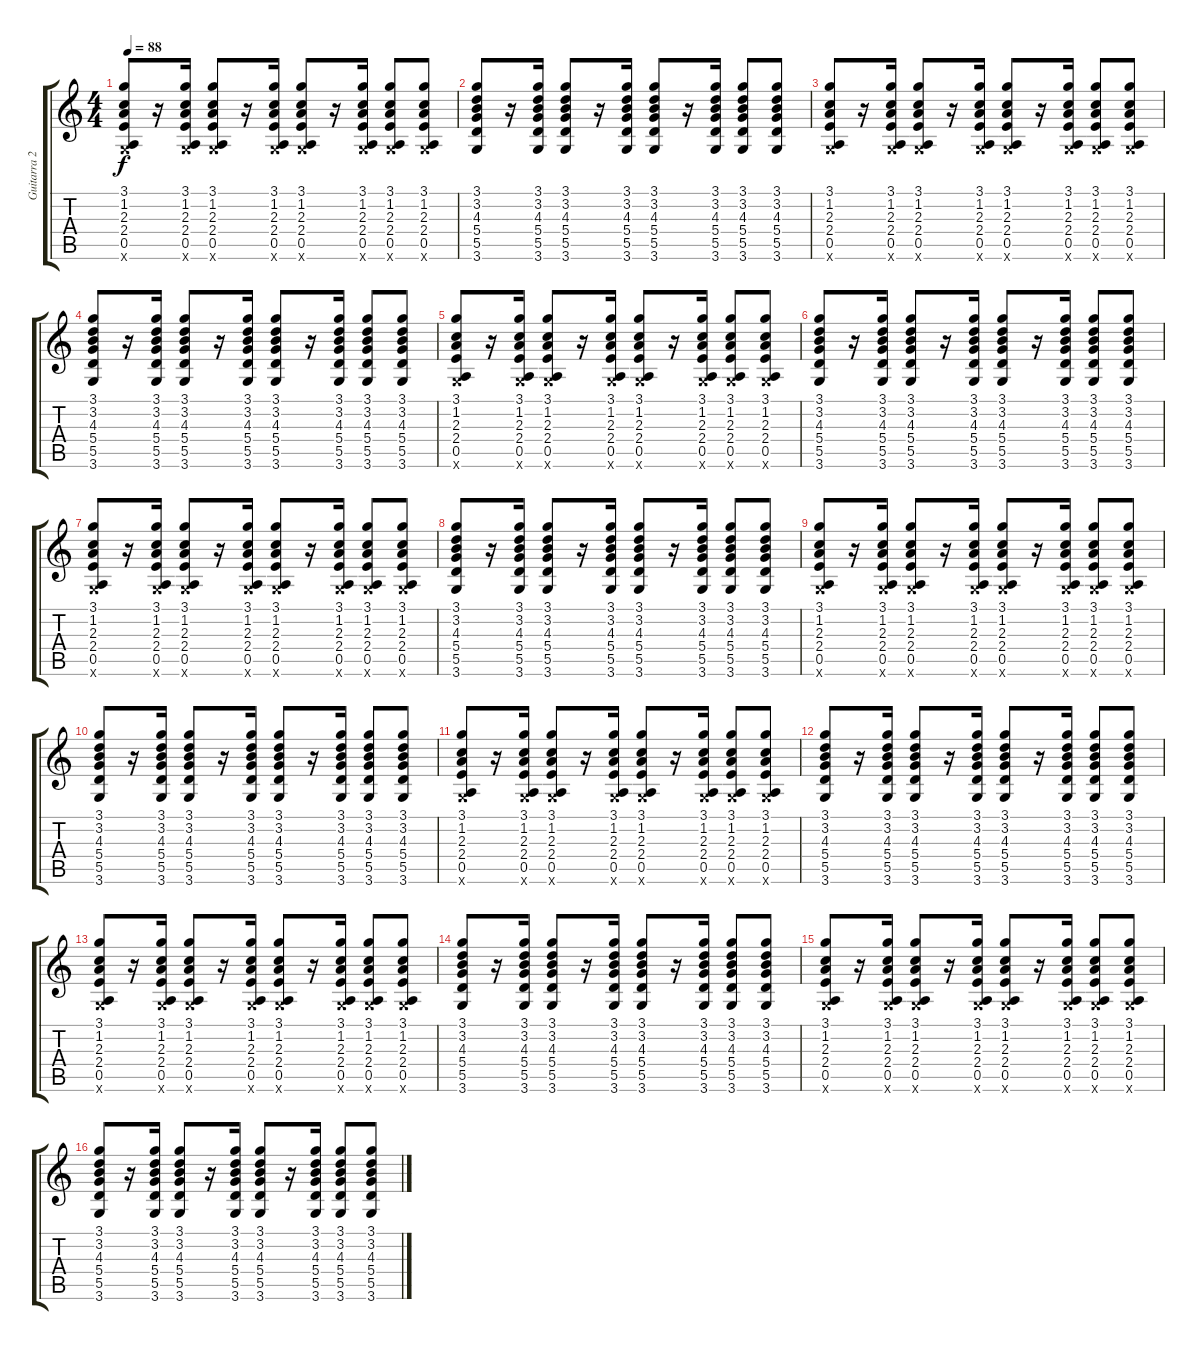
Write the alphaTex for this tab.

\track ("Guitarra 2" "Guitarra 2") {instrument electricguitarjazz}
\staff {score tabs}
\tuning (E4 B3 G3 D3 A2 E2) {hide}
\ts (4 4)
\tempo 88
\clef g2
\ks c
(3.1 1.2 2.3 2.4 0.5 3.6{x}).8{dy f} r.16 (3.1 1.2 2.3 2.4 0.5 3.6{x}).16 (3.1 1.2 2.3 2.4 0.5 3.6{x}).8 r.16 (3.1 1.2 2.3 2.4 0.5 3.6{x}).16 (3.1 1.2 2.3 2.4 0.5 3.6{x}).8 r.16 (3.1 1.2 2.3 2.4 0.5 3.6{x}).16 (3.1 1.2 2.3 2.4 0.5 3.6{x}).8 (3.1 1.2 2.3 2.4 0.5 3.6{x}).8 |
(3.1 3.2 4.3 5.4 5.5 3.6).8 r.16 (3.1 3.2 4.3 5.4 5.5 3.6).16 (3.1 3.2 4.3 5.4 5.5 3.6).8 r.16 (3.1 3.2 4.3 5.4 5.5 3.6).16 (3.1 3.2 4.3 5.4 5.5 3.6).8 r.16 (3.1 3.2 4.3 5.4 5.5 3.6).16 (3.1 3.2 4.3 5.4 5.5 3.6).8 (3.1 3.2 4.3 5.4 5.5 3.6).8 |
(3.1 1.2 2.3 2.4 0.5 3.6{x}).8 r.16 (3.1 1.2 2.3 2.4 0.5 3.6{x}).16 (3.1 1.2 2.3 2.4 0.5 3.6{x}).8 r.16 (3.1 1.2 2.3 2.4 0.5 3.6{x}).16 (3.1 1.2 2.3 2.4 0.5 3.6{x}).8 r.16 (3.1 1.2 2.3 2.4 0.5 3.6{x}).16 (3.1 1.2 2.3 2.4 0.5 3.6{x}).8 (3.1 1.2 2.3 2.4 0.5 3.6{x}).8 |
(3.1 3.2 4.3 5.4 5.5 3.6).8 r.16 (3.1 3.2 4.3 5.4 5.5 3.6).16 (3.1 3.2 4.3 5.4 5.5 3.6).8 r.16 (3.1 3.2 4.3 5.4 5.5 3.6).16 (3.1 3.2 4.3 5.4 5.5 3.6).8 r.16 (3.1 3.2 4.3 5.4 5.5 3.6).16 (3.1 3.2 4.3 5.4 5.5 3.6).8 (3.1 3.2 4.3 5.4 5.5 3.6).8 |
(3.1 1.2 2.3 2.4 0.5 3.6{x}).8 r.16 (3.1 1.2 2.3 2.4 0.5 3.6{x}).16 (3.1 1.2 2.3 2.4 0.5 3.6{x}).8 r.16 (3.1 1.2 2.3 2.4 0.5 3.6{x}).16 (3.1 1.2 2.3 2.4 0.5 3.6{x}).8 r.16 (3.1 1.2 2.3 2.4 0.5 3.6{x}).16 (3.1 1.2 2.3 2.4 0.5 3.6{x}).8 (3.1 1.2 2.3 2.4 0.5 3.6{x}).8 |
(3.1 3.2 4.3 5.4 5.5 3.6).8 r.16 (3.1 3.2 4.3 5.4 5.5 3.6).16 (3.1 3.2 4.3 5.4 5.5 3.6).8 r.16 (3.1 3.2 4.3 5.4 5.5 3.6).16 (3.1 3.2 4.3 5.4 5.5 3.6).8 r.16 (3.1 3.2 4.3 5.4 5.5 3.6).16 (3.1 3.2 4.3 5.4 5.5 3.6).8 (3.1 3.2 4.3 5.4 5.5 3.6).8 |
(3.1 1.2 2.3 2.4 0.5 3.6{x}).8 r.16 (3.1 1.2 2.3 2.4 0.5 3.6{x}).16 (3.1 1.2 2.3 2.4 0.5 3.6{x}).8 r.16 (3.1 1.2 2.3 2.4 0.5 3.6{x}).16 (3.1 1.2 2.3 2.4 0.5 3.6{x}).8 r.16 (3.1 1.2 2.3 2.4 0.5 3.6{x}).16 (3.1 1.2 2.3 2.4 0.5 3.6{x}).8 (3.1 1.2 2.3 2.4 0.5 3.6{x}).8 |
(3.1 3.2 4.3 5.4 5.5 3.6).8 r.16 (3.1 3.2 4.3 5.4 5.5 3.6).16 (3.1 3.2 4.3 5.4 5.5 3.6).8 r.16 (3.1 3.2 4.3 5.4 5.5 3.6).16 (3.1 3.2 4.3 5.4 5.5 3.6).8 r.16 (3.1 3.2 4.3 5.4 5.5 3.6).16 (3.1 3.2 4.3 5.4 5.5 3.6).8 (3.1 3.2 4.3 5.4 5.5 3.6).8 |
(3.1 1.2 2.3 2.4 0.5 3.6{x}).8 r.16 (3.1 1.2 2.3 2.4 0.5 3.6{x}).16 (3.1 1.2 2.3 2.4 0.5 3.6{x}).8 r.16 (3.1 1.2 2.3 2.4 0.5 3.6{x}).16 (3.1 1.2 2.3 2.4 0.5 3.6{x}).8 r.16 (3.1 1.2 2.3 2.4 0.5 3.6{x}).16 (3.1 1.2 2.3 2.4 0.5 3.6{x}).8 (3.1 1.2 2.3 2.4 0.5 3.6{x}).8 |
(3.1 3.2 4.3 5.4 5.5 3.6).8 r.16 (3.1 3.2 4.3 5.4 5.5 3.6).16 (3.1 3.2 4.3 5.4 5.5 3.6).8 r.16 (3.1 3.2 4.3 5.4 5.5 3.6).16 (3.1 3.2 4.3 5.4 5.5 3.6).8 r.16 (3.1 3.2 4.3 5.4 5.5 3.6).16 (3.1 3.2 4.3 5.4 5.5 3.6).8 (3.1 3.2 4.3 5.4 5.5 3.6).8 |
(3.1 1.2 2.3 2.4 0.5 3.6{x}).8 r.16 (3.1 1.2 2.3 2.4 0.5 3.6{x}).16 (3.1 1.2 2.3 2.4 0.5 3.6{x}).8 r.16 (3.1 1.2 2.3 2.4 0.5 3.6{x}).16 (3.1 1.2 2.3 2.4 0.5 3.6{x}).8 r.16 (3.1 1.2 2.3 2.4 0.5 3.6{x}).16 (3.1 1.2 2.3 2.4 0.5 3.6{x}).8 (3.1 1.2 2.3 2.4 0.5 3.6{x}).8 |
(3.1 3.2 4.3 5.4 5.5 3.6).8 r.16 (3.1 3.2 4.3 5.4 5.5 3.6).16 (3.1 3.2 4.3 5.4 5.5 3.6).8 r.16 (3.1 3.2 4.3 5.4 5.5 3.6).16 (3.1 3.2 4.3 5.4 5.5 3.6).8 r.16 (3.1 3.2 4.3 5.4 5.5 3.6).16 (3.1 3.2 4.3 5.4 5.5 3.6).8 (3.1 3.2 4.3 5.4 5.5 3.6).8 |
(3.1 1.2 2.3 2.4 0.5 3.6{x}).8 r.16 (3.1 1.2 2.3 2.4 0.5 3.6{x}).16 (3.1 1.2 2.3 2.4 0.5 3.6{x}).8 r.16 (3.1 1.2 2.3 2.4 0.5 3.6{x}).16 (3.1 1.2 2.3 2.4 0.5 3.6{x}).8 r.16 (3.1 1.2 2.3 2.4 0.5 3.6{x}).16 (3.1 1.2 2.3 2.4 0.5 3.6{x}).8 (3.1 1.2 2.3 2.4 0.5 3.6{x}).8 |
(3.1 3.2 4.3 5.4 5.5 3.6).8 r.16 (3.1 3.2 4.3 5.4 5.5 3.6).16 (3.1 3.2 4.3 5.4 5.5 3.6).8 r.16 (3.1 3.2 4.3 5.4 5.5 3.6).16 (3.1 3.2 4.3 5.4 5.5 3.6).8 r.16 (3.1 3.2 4.3 5.4 5.5 3.6).16 (3.1 3.2 4.3 5.4 5.5 3.6).8 (3.1 3.2 4.3 5.4 5.5 3.6).8 |
(3.1 1.2 2.3 2.4 0.5 3.6{x}).8 r.16 (3.1 1.2 2.3 2.4 0.5 3.6{x}).16 (3.1 1.2 2.3 2.4 0.5 3.6{x}).8 r.16 (3.1 1.2 2.3 2.4 0.5 3.6{x}).16 (3.1 1.2 2.3 2.4 0.5 3.6{x}).8 r.16 (3.1 1.2 2.3 2.4 0.5 3.6{x}).16 (3.1 1.2 2.3 2.4 0.5 3.6{x}).8 (3.1 1.2 2.3 2.4 0.5 3.6{x}).8 |
(3.1 3.2 4.3 5.4 5.5 3.6).8 r.16 (3.1 3.2 4.3 5.4 5.5 3.6).16 (3.1 3.2 4.3 5.4 5.5 3.6).8 r.16 (3.1 3.2 4.3 5.4 5.5 3.6).16 (3.1 3.2 4.3 5.4 5.5 3.6).8 r.16 (3.1 3.2 4.3 5.4 5.5 3.6).16 (3.1 3.2 4.3 5.4 5.5 3.6).8 (3.1 3.2 4.3 5.4 5.5 3.6).8
